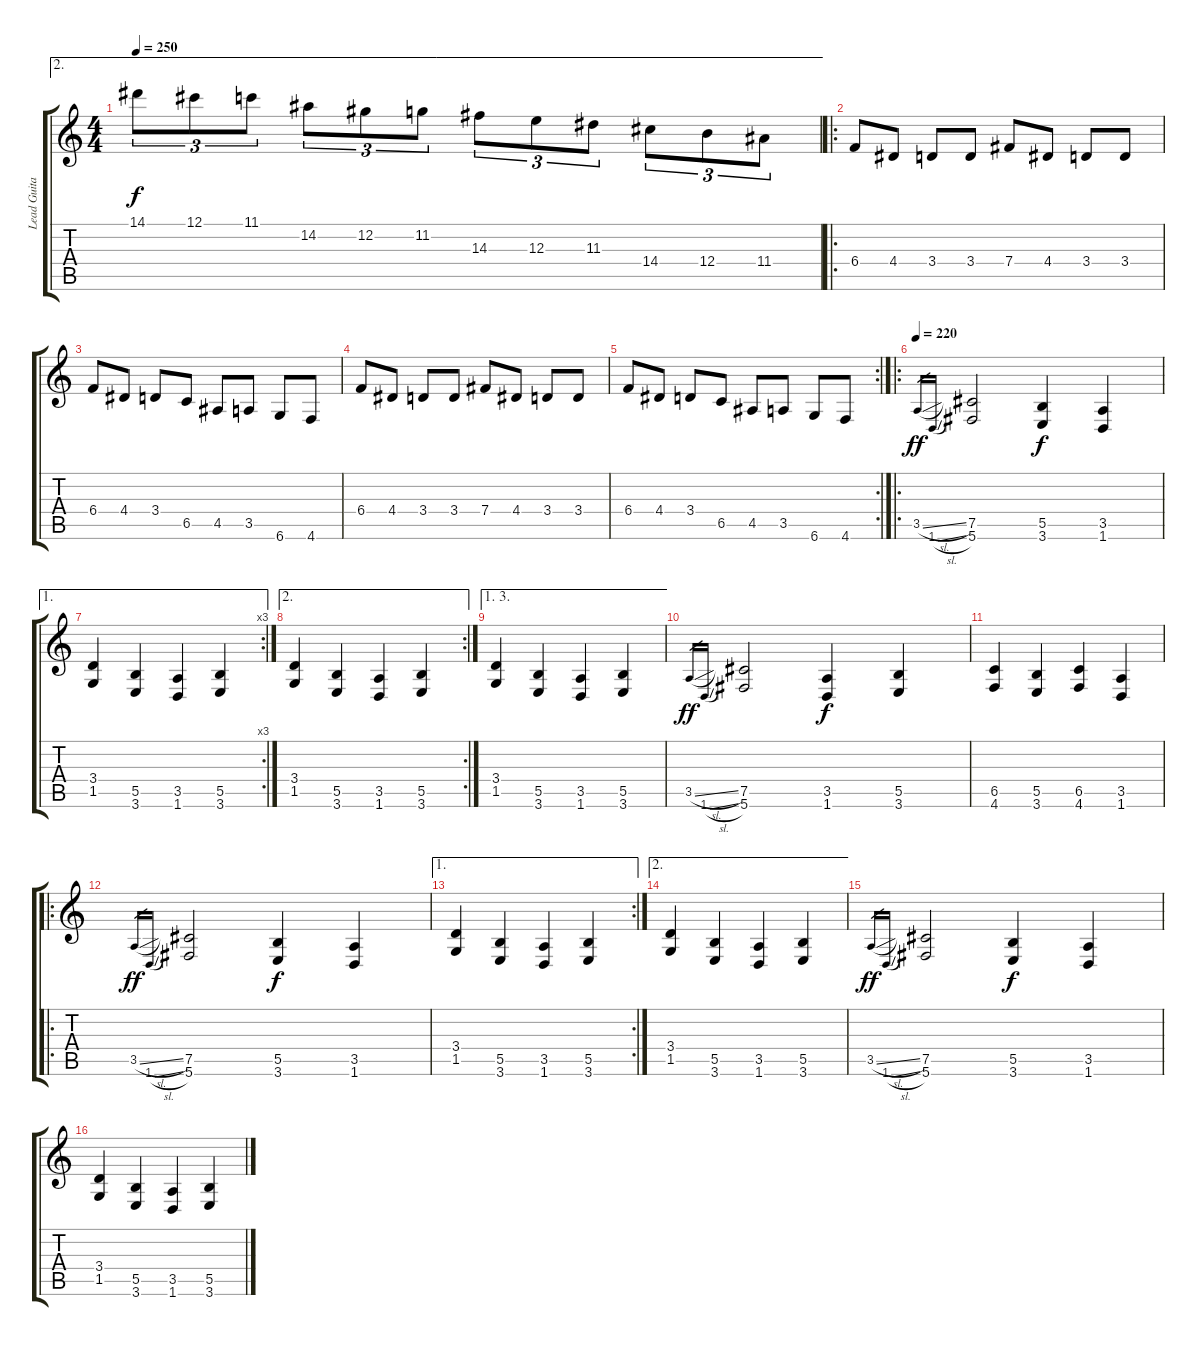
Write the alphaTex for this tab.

\track ("Lead Guitar" "Lead Guita") {instrument distortionguitar}
\staff {score tabs}
\tuning (Db4 Ab3 E3 B2 Gb2 Db2) {hide}
\ae 2
\ts (4 4)
\tempo 250
\clef g2
\ks c
14.1.8{tu (3 2) dy f} 12.1.8{tu (3 2)} 11.1.8{tu (3 2)} 14.2.8{tu (3 2)} 12.2.8{tu (3 2)} 11.2.8{tu (3 2)} 14.3.8{tu (3 2)} 12.3.8{tu (3 2)} 11.3.8{tu (3 2)} 14.4.8{tu (3 2)} 12.4.8{tu (3 2)} 11.4.8{tu (3 2)} |
\ro
6.4.8 4.4.8 3.4.8 3.4.8 7.4.8 4.4.8 3.4.8 3.4.8 |
6.4.8 4.4.8 3.4.8 6.5.8 4.5.8 3.5.8 6.6.8 4.6.8 |
6.4.8 4.4.8 3.4.8 3.4.8 7.4.8 4.4.8 3.4.8 3.4.8 |
\rc 2
6.4.8 4.4.8 3.4.8 6.5.8 4.5.8 3.5.8 6.6.8 4.6.8 |
\ro
\tempo 220
3.5{sl}.16{gr dy ff} 1.6{sl}.16{gr} (7.5 5.6).2 (5.5 3.6).4{dy f} (3.5 1.6).4 |
\ae 1
\rc 3
(3.4 1.5).4 (5.5 3.6).4 (3.5 1.6).4 (5.5 3.6).4 |
\ae 2
\rc 2
(3.4 1.5).4 (5.5 3.6).4 (3.5 1.6).4 (5.5 3.6).4 |
\ae (1 3)
(3.4 1.5).4 (5.5 3.6).4 (3.5 1.6).4 (5.5 3.6).4 |
3.5{sl}.16{gr dy ff} 1.6{sl}.16{gr} (7.5 5.6).2 (3.5 1.6).4{dy f} (5.5 3.6).4 |
(6.5 4.6).4 (5.5 3.6).4 (6.5 4.6).4 (3.5 1.6).4 |
\ro
3.5{sl}.16{gr dy ff} 1.6{sl}.16{gr} (7.5 5.6).2 (5.5 3.6).4{dy f} (3.5 1.6).4 |
\ae 1
\rc 2
(3.4 1.5).4 (5.5 3.6).4 (3.5 1.6).4 (5.5 3.6).4 |
\ae 2
(3.4 1.5).4 (5.5 3.6).4 (3.5 1.6).4 (5.5 3.6).4 |
3.5{sl}.16{gr dy ff} 1.6{sl}.16{gr} (7.5 5.6).2 (5.5 3.6).4{dy f} (3.5 1.6).4 |
(3.4 1.5).4 (5.5 3.6).4 (3.5 1.6).4 (5.5 3.6).4
